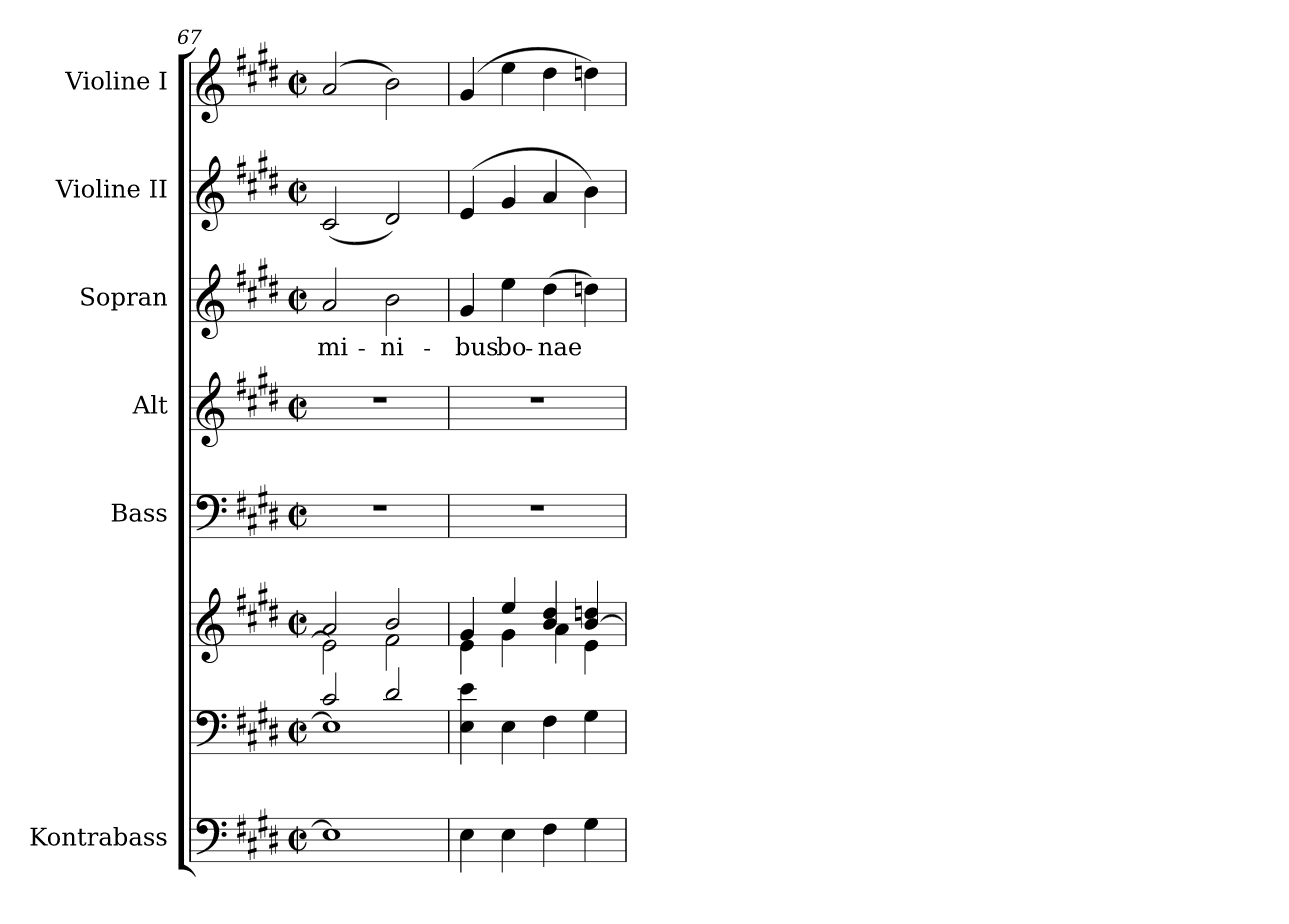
**kern	**kern	**kern	**kern	**kern	**kern	**text	**kern	**kern
*part7	*part6	*part6	*part5	*part4	*part3	*part3	*part2	*part1
*staff8	*staff7	*staff6	*staff5	*staff4	*staff3	*staff3	*staff2	*staff1
*I"Kontrabass	*	*	*I"Bass	*I"Alt	*I"Sopran	*	*I"Violine II	*I"Violine I
*I'Kb.	*	*	*I'B.	*I'A.	*I'S.	*	*I'Vl. II	*I'Vl. I
*clefF4	*clefF4	*clefG2	*clefF4	*clefG2	*clefG2	*	*clefG2	*clefG2
*ITrd7c12	*	*	*	*	*	*	*	*
*k[f#c#g#d#]	*k[f#c#g#d#]	*k[f#c#g#d#]	*k[f#c#g#d#]	*k[f#c#g#d#]	*k[f#c#g#d#]	*	*k[f#c#g#d#]	*k[f#c#g#d#]
*E:	*E:	*E:	*E:	*E:	*E:	*	*E:	*E:
*M2/2	*M2/2	*M2/2	*M2/2	*M2/2	*M2/2	*	*M2/2	*M2/2
*met(c|)	*met(c|)	*met(c|)	*met(c|)	*met(c|)	*met(c|)	*	*met(c|)	*met(c|)
=67	=67	=67	=67	=67	=67	=67	=67	=67
*	*^	*^	*	*	*	*	*	*
!	!	!	!	!	!	!	!	!LO:LY:b	!	!
1EE]	2c#/	1E]	2a/	2e\]	1r	1r	2a/	-mi-	(<2c#/	(2a/
!	!	!	!	!	!	!	!	!LO:LY:b	!	!
.	2d#/	.	2b/	2f#\	.	.	2b\	-ni-	2d#/)	2b\)
*	*v	*v	*	*	*	*	*	*	*	*
=68	=68	=68	=68	=68	=68	=68	=68	=68	=68
!	!	!	!	!	!	!	!LO:LY:b	!	!
4EE\	4E\ 4e\	4g#/	4e\	1r	1r	4g#/	-bus	(4e/	(4g#/
!	!	!	!	!	!	!	!LO:LY:b	!	!
4EE\	4E\	4ee/	4g#\	.	.	4ee\	bo-	4g#/	4ee\
!	!	!	!	!	!	!	!LO:LY:b	!	!
4FF#\	4F#\	4b/ 4dd#/	4a\	.	.	(>4dd#\	-nae	4a/	4dd#\
4GG#\	4G#\	[>4b/ 4ddn/	4e\	.	.	4ddn\)	.	4b\)	4ddn\)
*	*	*v	*v	*	*	*	*	*	*
=	=	=	=	=	=	=	=	=
*-	*-	*-	*-	*-	*-	*-	*-	*-
